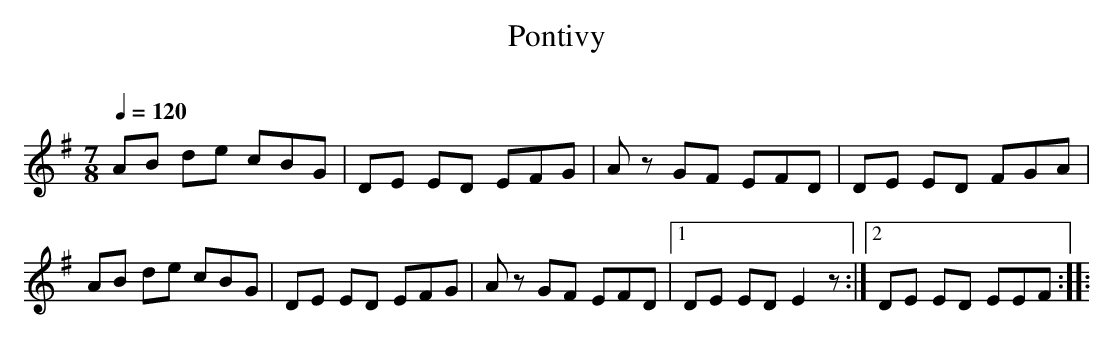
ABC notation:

X:1     %Music
T:Pontivy     %Tune name
C:     %Tune composer
Q:1/4=120     %Tempo
V:1     %
     %!STAVE 0 '' @
     %!INSTR '...' 0 0 @
|:
M:7/8     %Meter
L:1/8     %
K:Em
AB de cBG |DE ED EFG |A z GF EFD |DE ED FGA |
AB de cBG |DE ED EFG |A z GF EFD |[1DE ED E2 z :|[2DE ED EEF ::
K:G

G2 d z dcB |DE d z dcB |GA AA AGA |B2 de cBA |
G2 d z dcB |DE d z dcB |DE ED FFD |[1GG GG GGD :|[2GG GA AAA ::
K:F

B2 dc def |ee dc def |g2 fe dec |d2 df edc |
B2 dc def |ee dc def |g2 fe dec |d2 cd- d3 :|
     %End of file
